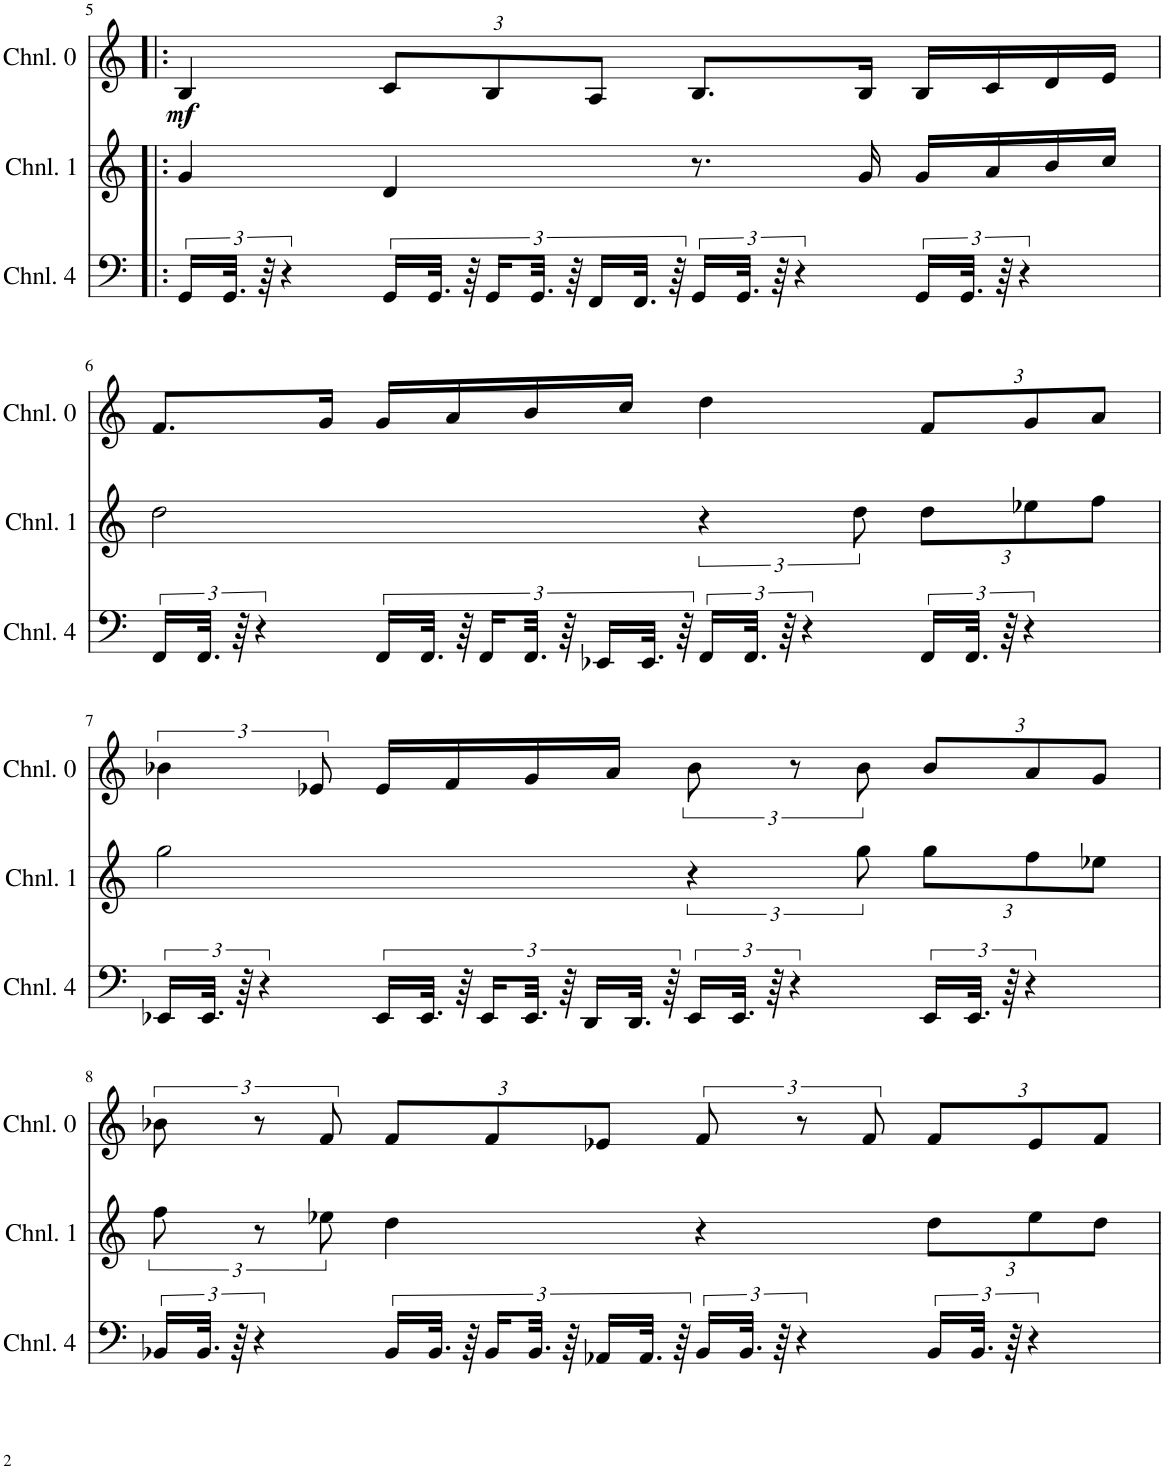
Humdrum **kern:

**kern	**kern	**kern	**dynam
*part3	*part2	*part1	*part1
*staff3	*staff2	*staff1	*staff1
*I"Channel 4	*I"Channel 1	*I"Channel 0	*
*I'Chnl. 4	*I'Chnl. 1	*I'Chnl. 0	*
!!LO:PB:g=z
*clefF4	*clefG2	*clefG2	*
*k[]	*k[]	*k[]	*
*M4/4	*M4/4	*M4/4	*
=5!|:	=5!|:	=5!|:	=5!|:
!	!	!	!LO:DY:b
24GG/LL	4g/	4B/	mf
48.GG/JJk	.	.	.
96r	.	.	.
6r	.	.	.
*	*	*Xbrackettup	*
24GG/LL	4d/	12c/L	.
48.GG/JJk	.	.	.
96r	.	.	.
24GG/LL	.	12B/	.
48.GG/JJk	.	.	.
96r	.	.	.
24FF/LL	.	12A/J	.
48.FF/JJk	.	.	.
96r	.	.	.
24GG/LL	8.r	8.B/L	.
48.GG/JJk	.	.	.
96r	.	.	.
6r	.	.	.
.	16g/	16B/Jk	.
24GG/LL	16g/LL	16B/LL	.
48.GG/JJk	.	.	.
.	16a/	16c/	.
96r	.	.	.
6r	.	.	.
.	16b/	16d/	.
.	16cc/JJ	16e/JJ	.
!!LO:LB:g=z
=6	=6	=6	=6
24FF/LL	2dd\	8.f/L	.
48.FF/JJk	.	.	.
96r	.	.	.
6r	.	.	.
.	.	16g/Jk	.
24FF/LL	.	16g/LL	.
48.FF/JJk	.	.	.
.	.	16a/	.
96r	.	.	.
24FF/LL	.	.	.
48.FF/JJk	.	16b/	.
96r	.	.	.
24EE-X/LL	.	.	.
.	.	16cc/JJ	.
48.EE-/JJk	.	.	.
96r	.	.	.
24FF/LL	6r	4dd\	.
48.FF/JJk	.	.	.
96r	.	.	.
6r	.	.	.
.	12dd\	.	.
*	*Xbrackettup	*	*
24FF/LL	12dd\L	12f/L	.
48.FF/JJk	.	.	.
96r	.	.	.
6r	12ee-X\	12g/	.
.	12ff\J	12a/J	.
!!LO:LB:g=z
=7	=7	=7	=7
*	*	*brackettup	*
24EE-X/LL	2gg\	6b-X\	.
48.EE-/JJk	.	.	.
96r	.	.	.
6r	.	.	.
.	.	12e-X/	.
24EE-/LL	.	16e-/LL	.
48.EE-/JJk	.	.	.
.	.	16f/	.
96r	.	.	.
24EE-/LL	.	.	.
48.EE-/JJk	.	16g/	.
96r	.	.	.
24DD/LL	.	.	.
.	.	16a/JJ	.
48.DD/JJk	.	.	.
96r	.	.	.
*	*brackettup	*	*
24EE-/LL	6r	12b-\	.
48.EE-/JJk	.	.	.
96r	.	.	.
6r	.	12r	.
.	12gg\	12b-\	.
*	*Xbrackettup	*Xbrackettup	*
24EE-/LL	12gg\L	12b-/L	.
48.EE-/JJk	.	.	.
96r	.	.	.
6r	12ff\	12a/	.
.	12ee-X\J	12g/J	.
!!LO:LB:g=z
=8	=8	=8	=8
*	*brackettup	*brackettup	*
24BB-X/LL	12ff\	12b-X\	.
48.BB-/JJk	.	.	.
96r	.	.	.
6r	12r	12r	.
.	12ee-X\	12f/	.
*	*	*Xbrackettup	*
24BB-/LL	4dd\	12f/L	.
48.BB-/JJk	.	.	.
96r	.	.	.
24BB-/LL	.	12f/	.
48.BB-/JJk	.	.	.
96r	.	.	.
24AA-X/LL	.	12e-X/J	.
48.AA-/JJk	.	.	.
96r	.	.	.
*	*	*brackettup	*
24BB-/LL	4r	12f/	.
48.BB-/JJk	.	.	.
96r	.	.	.
6r	.	12r	.
.	.	12f/	.
*	*Xbrackettup	*Xbrackettup	*
24BB-/LL	12dd\L	12f/L	.
48.BB-/JJk	.	.	.
96r	.	.	.
6r	12ee-\	12e-/	.
.	12dd\J	12f/J	.
=	=	=	=
*-	*-	*-	*-
